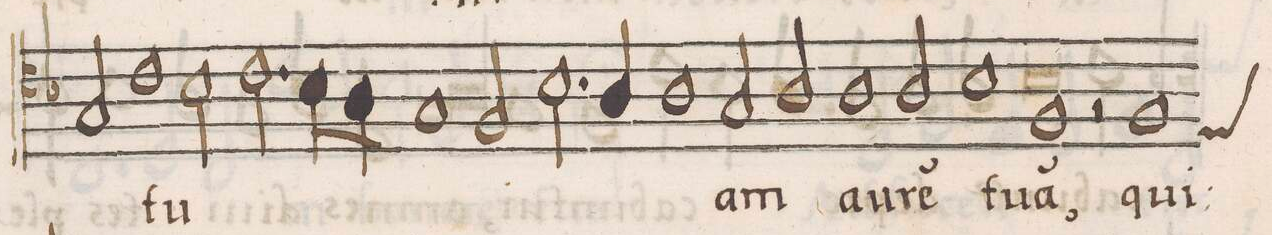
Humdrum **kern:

**kern	**text
*I"ALTVS	*
*clefC4	*
*k[b-]	*
*met(C|)	*
*M2/1	*
2G/	.
1c\	tu-
=16-	=16-
2B-\	.
2.c\	.
8B-\L	.
8A\J	.
=17-	=17-
1G	.
2F/	.
2.B-\	.
=18-	=18-
4A/	.
1A	.
2G/	-am
=19-	=19-
2A/	.
1A	au-
2A/	-re(m)
=20-	=20-
1B-	tu-
1F	-a(m),
=21-	=21-
2r	.
*custos:E	*
1F	qui-
*-	*-
